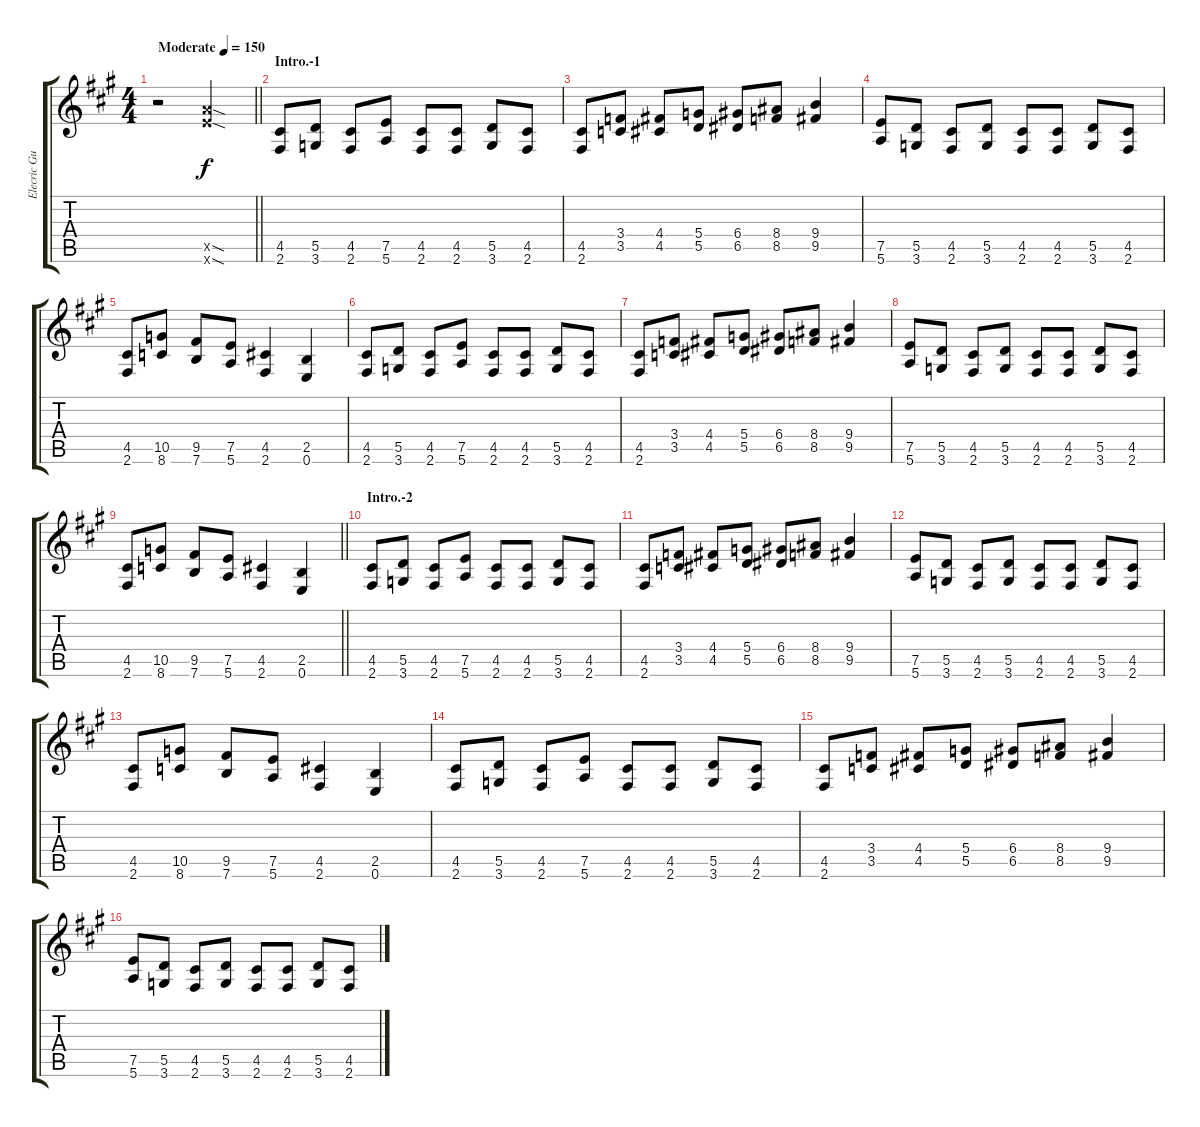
\track ("Elecric Guitar I" "Elecric Gu") {instrument distortionguitar}
\staff {score tabs}
\tuning (E4 B3 G3 D3 A2 E2) {hide}
\ts (4 4)
\tempo (150 "Moderate")
\clef g2
\barLineRight lightlight
\ks a
r.2{dy f instrument distortionguitar} (12.5{sod x} 12.6{sod x}).2 |
\section ("" "Intro.-1")
(4.5 2.6).8 (5.5 3.6).8 (4.5 2.6).8 (7.5 5.6).8 (4.5 2.6).8 (4.5 2.6).8 (5.5 3.6).8 (4.5 2.6).8 |
(4.5 2.6).8 (3.4 3.5).8 (4.4 4.5).8 (5.4 5.5).8 (6.4 6.5).8 (8.4 8.5).8 (9.4 9.5).4 |
(7.5 5.6).8 (5.5 3.6).8 (4.5 2.6).8 (5.5 3.6).8 (4.5 2.6).8 (4.5 2.6).8 (5.5 3.6).8 (4.5 2.6).8 |
(4.5 2.6).8 (10.5 8.6).8 (9.5 7.6).8 (7.5 5.6).8 (4.5 2.6).4 (2.5 0.6).4 |
(4.5 2.6).8 (5.5 3.6).8 (4.5 2.6).8 (7.5 5.6).8 (4.5 2.6).8 (4.5 2.6).8 (5.5 3.6).8 (4.5 2.6).8 |
(4.5 2.6).8 (3.4 3.5).8 (4.4 4.5).8 (5.4 5.5).8 (6.4 6.5).8 (8.4 8.5).8 (9.4 9.5).4 |
(7.5 5.6).8 (5.5 3.6).8 (4.5 2.6).8 (5.5 3.6).8 (4.5 2.6).8 (4.5 2.6).8 (5.5 3.6).8 (4.5 2.6).8 |
\barLineRight lightlight
(4.5 2.6).8 (10.5 8.6).8 (9.5 7.6).8 (7.5 5.6).8 (4.5 2.6).4 (2.5 0.6).4 |
\section ("" "Intro.-2")
(4.5 2.6).8 (5.5 3.6).8 (4.5 2.6).8 (7.5 5.6).8 (4.5 2.6).8 (4.5 2.6).8 (5.5 3.6).8 (4.5 2.6).8 |
(4.5 2.6).8 (3.4 3.5).8 (4.4 4.5).8 (5.4 5.5).8 (6.4 6.5).8 (8.4 8.5).8 (9.4 9.5).4 |
(7.5 5.6).8 (5.5 3.6).8 (4.5 2.6).8 (5.5 3.6).8 (4.5 2.6).8 (4.5 2.6).8 (5.5 3.6).8 (4.5 2.6).8 |
(4.5 2.6).8 (10.5 8.6).8 (9.5 7.6).8 (7.5 5.6).8 (4.5 2.6).4 (2.5 0.6).4 |
(4.5 2.6).8 (5.5 3.6).8 (4.5 2.6).8 (7.5 5.6).8 (4.5 2.6).8 (4.5 2.6).8 (5.5 3.6).8 (4.5 2.6).8 |
(4.5 2.6).8 (3.4 3.5).8 (4.4 4.5).8 (5.4 5.5).8 (6.4 6.5).8 (8.4 8.5).8 (9.4 9.5).4 |
(7.5 5.6).8 (5.5 3.6).8 (4.5 2.6).8 (5.5 3.6).8 (4.5 2.6).8 (4.5 2.6).8 (5.5 3.6).8 (4.5 2.6).8
